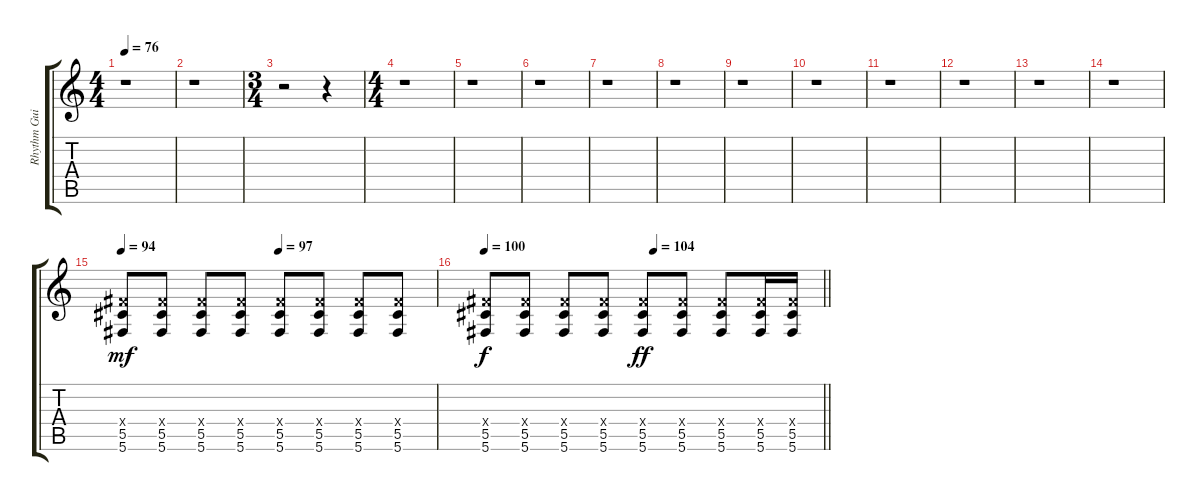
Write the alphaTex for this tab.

\track ("Rhythm Guitar 1" "Rhythm Gui") {instrument overdrivenguitar}
\staff {score tabs}
\tuning (Eb4 Bb3 Gb3 Db3 Ab2 Db2) {hide}
\ts (4 4)
\tempo 76
\clef g2
\ks c
r.1{dy ff} |
r.1 |
\ts (3 4)
r.2 r.4 |
\ts (4 4)
r.1 |
r.1 |
r.1 |
r.1 |
r.1 |
r.1 |
r.1 |
r.1 |
r.1 |
r.1 |
r.1 |
\tempo 94
\tempo (97 0.5)
(5.4{x} 5.5 5.6).8{dy mf} (5.4{x} 5.5 5.6).8 (5.4{x} 5.5 5.6).8 (5.4{x} 5.5 5.6).8 (5.4{x} 5.5 5.6).8 (5.4{x} 5.5 5.6).8 (5.4{x} 5.5 5.6).8 (5.4{x} 5.5 5.6).8 |
\tempo 100
\tempo (104 0.5)
\barLineRight lightlight
(5.4{x} 5.5 5.6).8{dy f} (5.4{x} 5.5 5.6).8 (5.4{x} 5.5 5.6).8 (5.4{x} 5.5 5.6).8 (5.4{x} 5.5 5.6).8{dy ff} (5.4{x} 5.5 5.6).8 (5.4{x} 5.5 5.6).8 (5.4{x} 5.5 5.6).16 (5.4{x} 5.5 5.6).16
